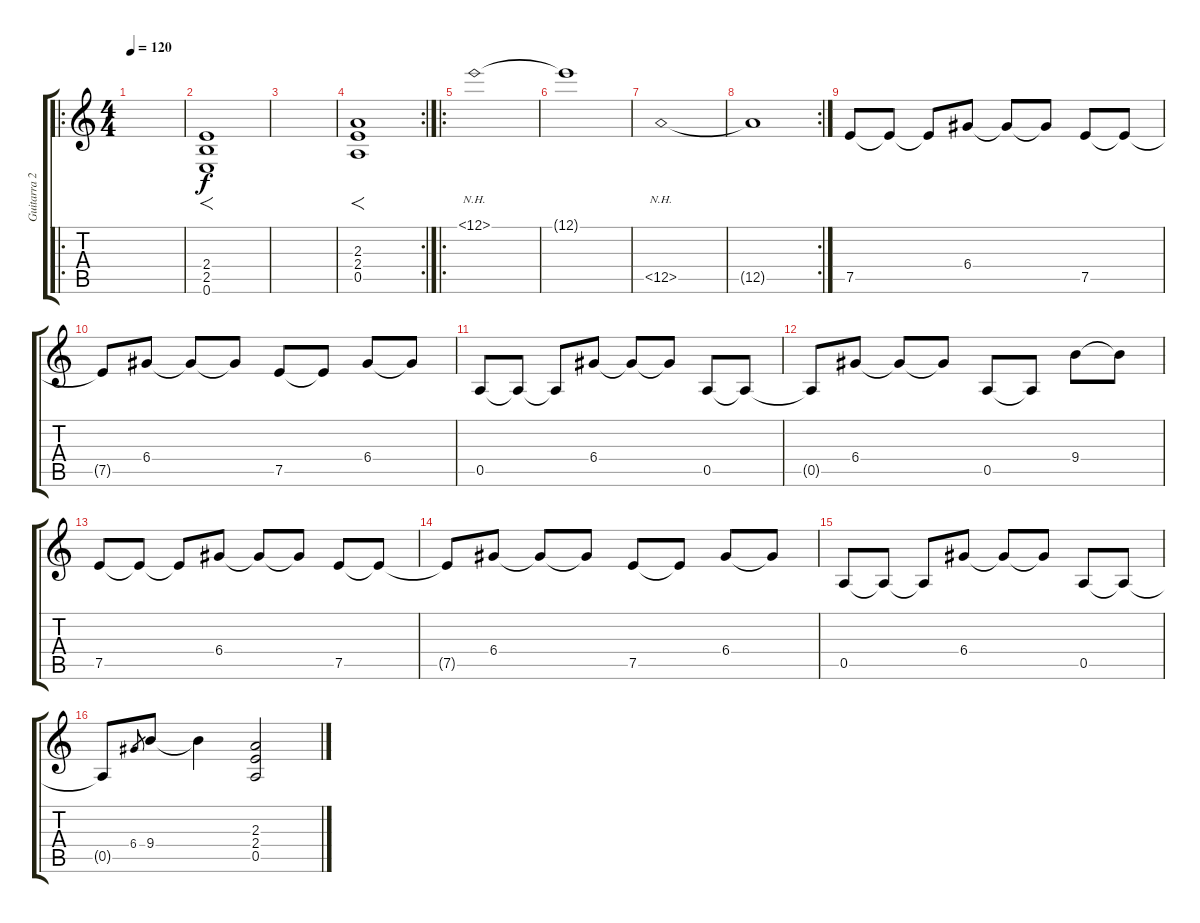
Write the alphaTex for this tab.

\track ("Guitarra 2" "Guitarra 2") {instrument distortionguitar}
\staff {score tabs}
\tuning (E4 B3 G3 D3 A2 E2) {hide}
\ro
\ts (4 4)
\tempo 120
\clef g2
\ks c
|
(2.4 2.5 0.6).1{f} |
|
\rc 2
(2.3 2.4 0.5).1{f} |
\ro
12.1{nh}.1 |
12.1{t}.1 |
12.5{nh}.1 |
\rc 2
12.5{t}.1 |
7.5.8 7.5{t}.8 7.5{t}.8 6.4.8 6.4{t}.8 6.4{t}.8 7.5.8 7.5{t}.8 |
7.5{t}.8 6.4.8 6.4{t}.8 6.4{t}.8 7.5.8 7.5{t}.8 6.4.8 6.4{t}.8 |
0.5.8 0.5{t}.8 0.5{t}.8 6.4.8 6.4{t}.8 6.4{t}.8 0.5.8 0.5{t}.8 |
0.5{t}.8 6.4.8 6.4{t}.8 6.4{t}.8 0.5.8 0.5{t}.8 9.4.8 9.4{t}.8 |
7.5.8 7.5{t}.8 7.5{t}.8 6.4.8 6.4{t}.8 6.4{t}.8 7.5.8 7.5{t}.8 |
7.5{t}.8 6.4.8 6.4{t}.8 6.4{t}.8 7.5.8 7.5{t}.8 6.4.8 6.4{t}.8 |
0.5.8 0.5{t}.8 0.5{t}.8 6.4.8 6.4{t}.8 6.4{t}.8 0.5.8 0.5{t}.8 |
0.5{t}.8 6.4.8{gr} 9.4.8 9.4{t}.4 (2.3 2.4 0.5).2
